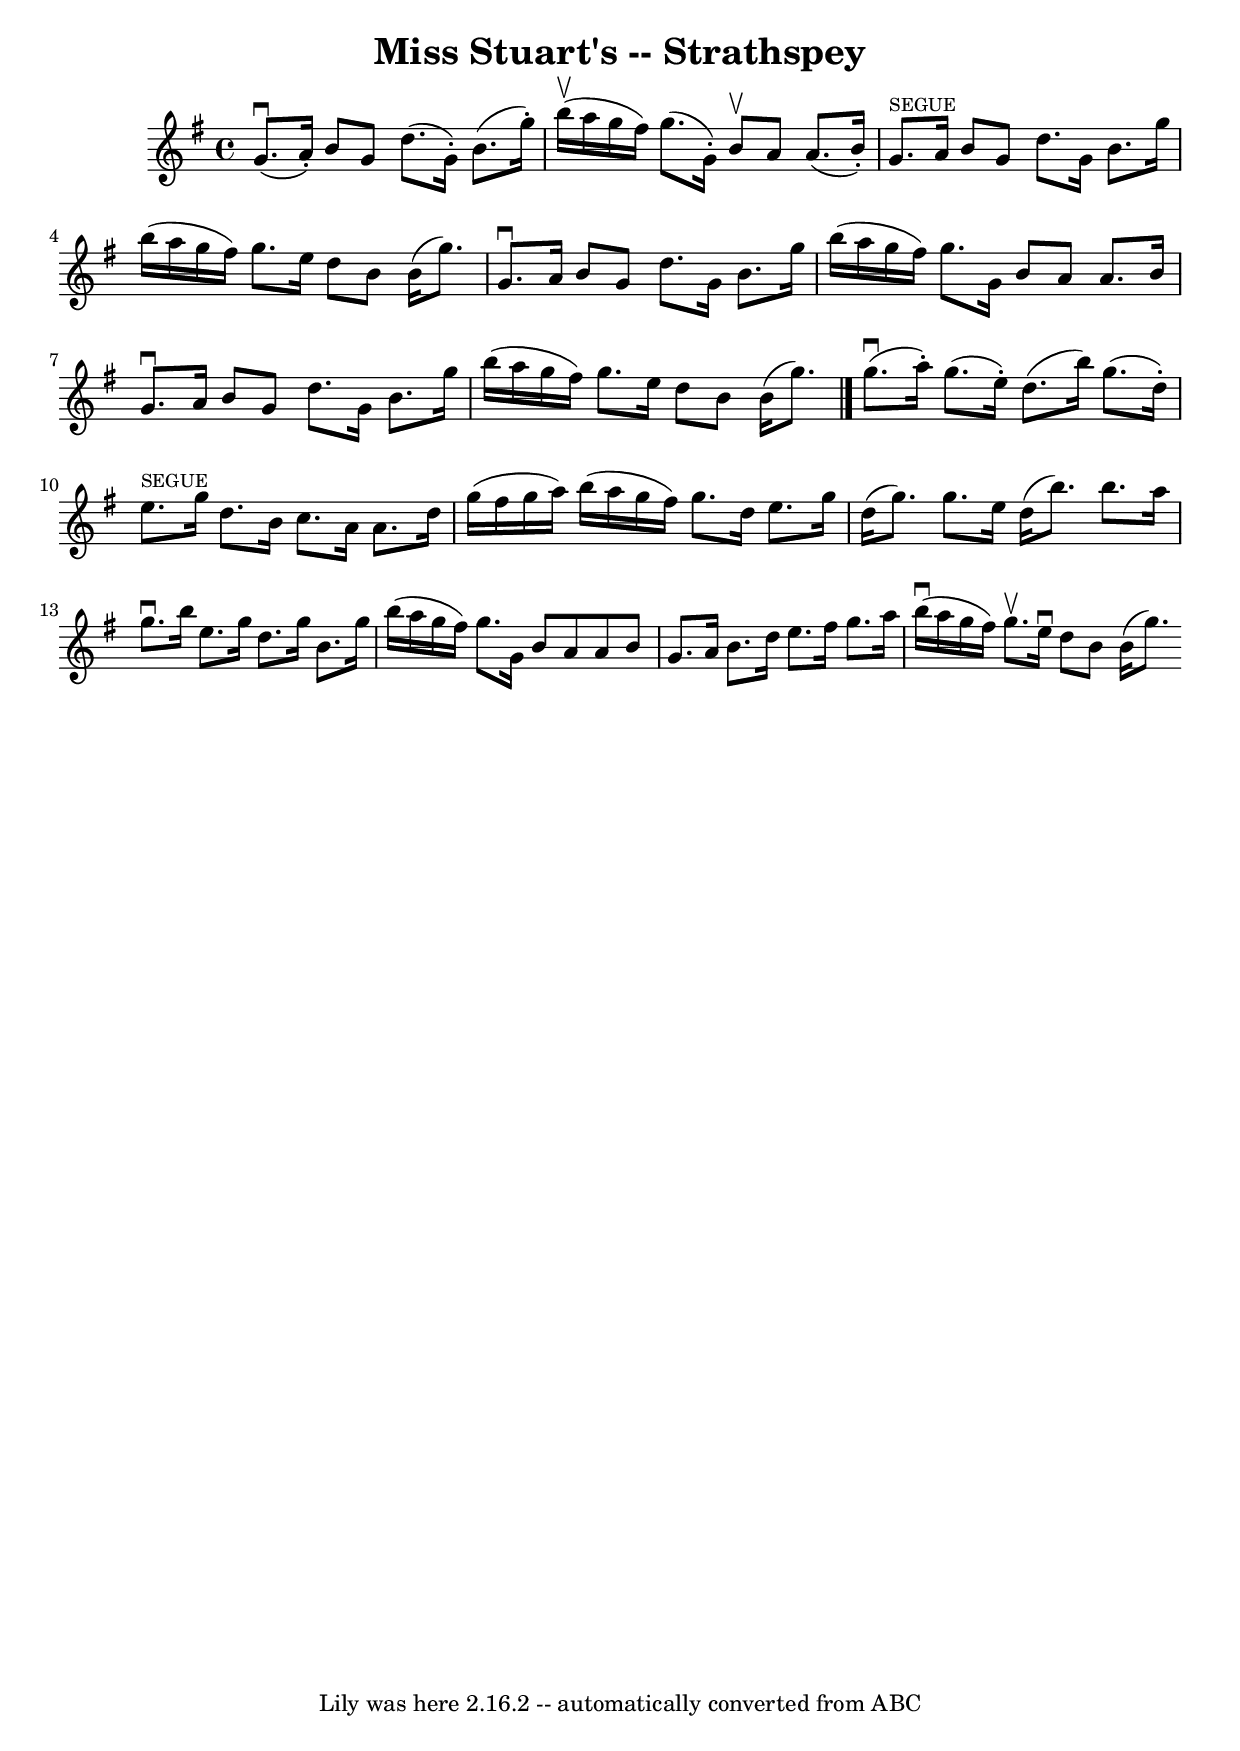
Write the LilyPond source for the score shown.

\version "2.16.2"
\include "Mammoth.ily"
\header {
  %% book = "Ryan's Mammoth Collection"
  crossRefNumber = "1"
  footnotes = "\\\\161 960"
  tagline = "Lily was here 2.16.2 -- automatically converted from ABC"
  title = "Miss Stuart's -- Strathspey"

}
voicedefault =  {


  \override Staff.TimeSignature #'style = #'C
  \time 4/4 
  \key g \major
  g'8.^\downbow(a'16-.) b'8 g'8 d''8. (   g'16-.) b'8. (g''16-.)    |
  b''16^\upbow(a''16    
  g''16 fis''16) g''8. (g'16-.) b'8^\upbow a'8 a'8. (   b'16-.)    |
  g'8.^\segue a'16 b'8 g'8 d''8. g'16    b'8. g''16     |
  b''16 (a''16 g''16 fis''16) g''8.     e''16 d''8 b'8 b'16 (g''8.)    |
  g'8.^\downbow      a'16 b'8 g'8 d''8. g'16 b'8. g''16     |
  b''16 (   a''16 g''16 fis''16) g''8. g'16 b'8 a'8 a'8. b'16      |
  g'8.^\downbow a'16 b'8 g'8 d''8. g'16 b'8.       g''16     |
  b''16 (a''16 g''16 fis''16) g''8. e''16       d''8 b'8 b'16 (g''8.)   \bar "|." g''8.^\downbow(a''16-.) g''8. (e''16-.) d''8. (b''16) g''8. (d''16-.)     |
  e''8.^\segue g''16 d''8. b'16 c''8. a'16 a'8.      d''16     |
  g''16 (fis''16 g''16 a''16) b''16 (   a''16 g''16 fis''16) g''8. d''16 e''8. g''16     |
     d''16 (g''8.) g''8. e''16 d''16 (b''8.) b''8. a''16      |
  g''8.^\downbow b''16 e''8. g''16 d''8. g''16       b'8. g''16     |
  b''16 (a''16 g''16 fis''16) g''8.       g'16 b'8 a'8 a'8 b'8     |
  g'8. a'16 b'8. d''16       e''8. fis''16 g''8. a''16     |
  b''16^\downbow(a''16    
  g''16 fis''16) g''8.^\upbow e''16^\downbow d''8 b'8       b'16 (g''8.)   \bar " |."   

}

\score{
  <<

    \context Staff="default"
    {
      \voicedefault 
      
    }

  >>
  \layout {
    
  }
  \midi {
  }

}
